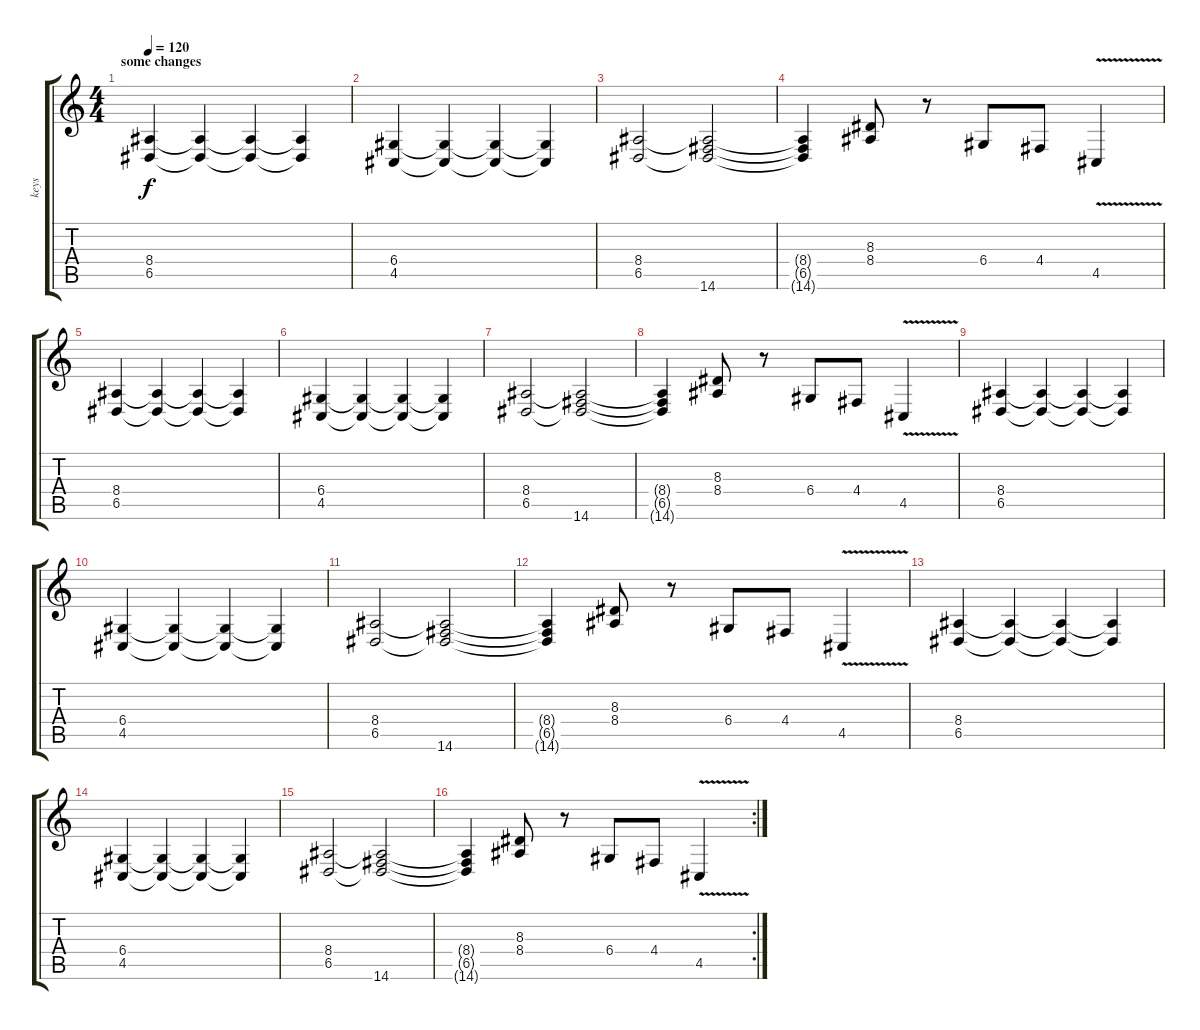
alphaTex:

\track ("keys" "keys") {instrument drawbarorgan}
\staff {score tabs}
\tuning (E4 B3 G3 D3 A2 E2) {hide}
\ts (4 4)
\section ("" "some changes")
\tempo 120
\clef g2
\ks c
(8.4 6.5).4{dy f volume 10 balance 11 instrument reedorgan} (8.4{t} 6.5{t}).4 (8.4{t} 6.5{t}).4 (8.4{t} 6.5{t}).4 |
(6.4 4.5).4 (6.4{t} 4.5{t}).4 (6.4{t} 4.5{t}).4 (6.4{t} 4.5{t}).4 |
(8.4 6.5).2 (8.4{t} 6.5{t} 14.6).2 |
(8.4{t} 6.5{t} 14.6{t}).4 (8.3 8.4).8 r.8 6.4.8 4.4.8 4.5{v}.4 |
(8.4 6.5).4 (8.4{t} 6.5{t}).4 (8.4{t} 6.5{t}).4 (8.4{t} 6.5{t}).4 |
(6.4 4.5).4 (6.4{t} 4.5{t}).4 (6.4{t} 4.5{t}).4 (6.4{t} 4.5{t}).4 |
(8.4 6.5).2 (8.4{t} 6.5{t} 14.6).2 |
(8.4{t} 6.5{t} 14.6{t}).4 (8.3 8.4).8 r.8 6.4.8 4.4.8 4.5{v}.4 |
(8.4 6.5).4 (8.4{t} 6.5{t}).4 (8.4{t} 6.5{t}).4 (8.4{t} 6.5{t}).4 |
(6.4 4.5).4 (6.4{t} 4.5{t}).4 (6.4{t} 4.5{t}).4 (6.4{t} 4.5{t}).4 |
(8.4 6.5).2 (8.4{t} 6.5{t} 14.6).2 |
(8.4{t} 6.5{t} 14.6{t}).4 (8.3 8.4).8 r.8 6.4.8 4.4.8 4.5{v}.4 |
(8.4 6.5).4 (8.4{t} 6.5{t}).4 (8.4{t} 6.5{t}).4 (8.4{t} 6.5{t}).4 |
(6.4 4.5).4 (6.4{t} 4.5{t}).4 (6.4{t} 4.5{t}).4 (6.4{t} 4.5{t}).4 |
(8.4 6.5).2 (8.4{t} 6.5{t} 14.6).2 |
\rc 2
(8.4{t} 6.5{t} 14.6{t}).4 (8.3 8.4).8 r.8 6.4.8 4.4.8 4.5{v}.4
